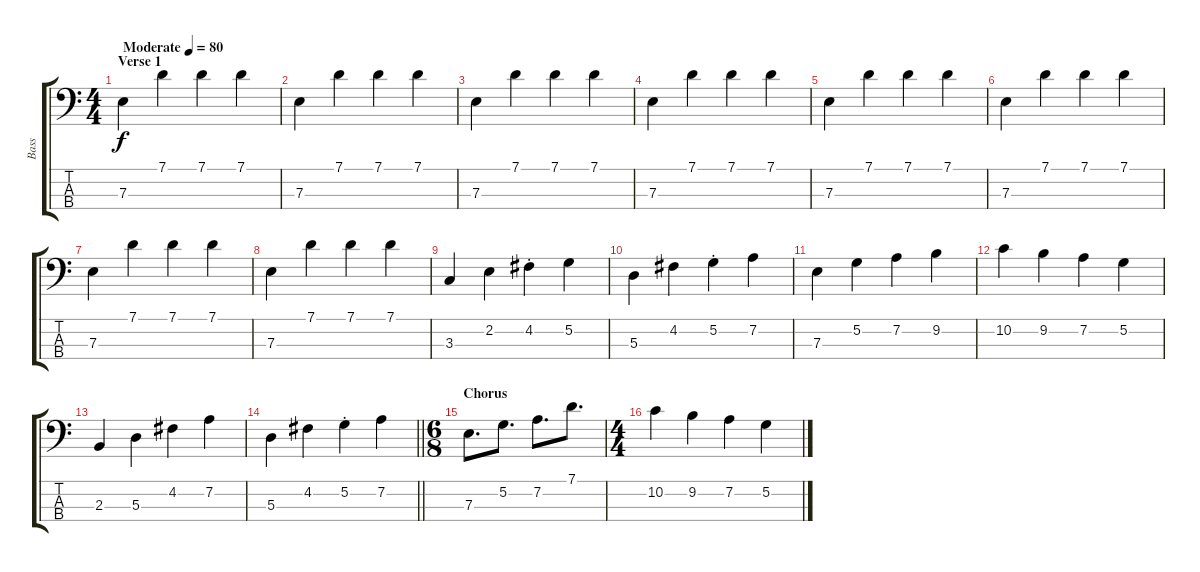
\track ("Bass" "Bass") {instrument electricbassfinger}
\staff {score tabs}
\tuning (G2 D2 A1 E1) {hide}
\ts (4 4)
\section ("" "Verse 1")
\tempo (80 "Moderate")
\clef f4
\ks c
7.3.4{dy f instrument electricbassfinger} 7.1.4 7.1.4 7.1.4 |
7.3.4 7.1.4 7.1.4 7.1.4 |
7.3.4 7.1.4 7.1.4 7.1.4 |
7.3.4 7.1.4 7.1.4 7.1.4 |
7.3.4 7.1.4 7.1.4 7.1.4 |
7.3.4 7.1.4 7.1.4 7.1.4 |
7.3.4 7.1.4 7.1.4 7.1.4 |
7.3.4 7.1.4 7.1.4 7.1.4 |
3.3.4 2.2.4 4.2{st}.4 5.2.4 |
5.3.4 4.2.4 5.2{st}.4 7.2.4 |
7.3.4 5.2.4 7.2.4 9.2.4 |
10.2.4 9.2.4 7.2.4 5.2.4 |
2.3.4 5.3.4 4.2.4 7.2.4 |
\barLineRight lightlight
5.3.4 4.2.4 5.2{st}.4 7.2.4 |
\ts (6 8)
\section ("" "Chorus")
7.3.8{d} 5.2.8{d} 7.2.8{d} 7.1.8{d} |
\ts (4 4)
10.2.4 9.2.4 7.2.4 5.2.4
